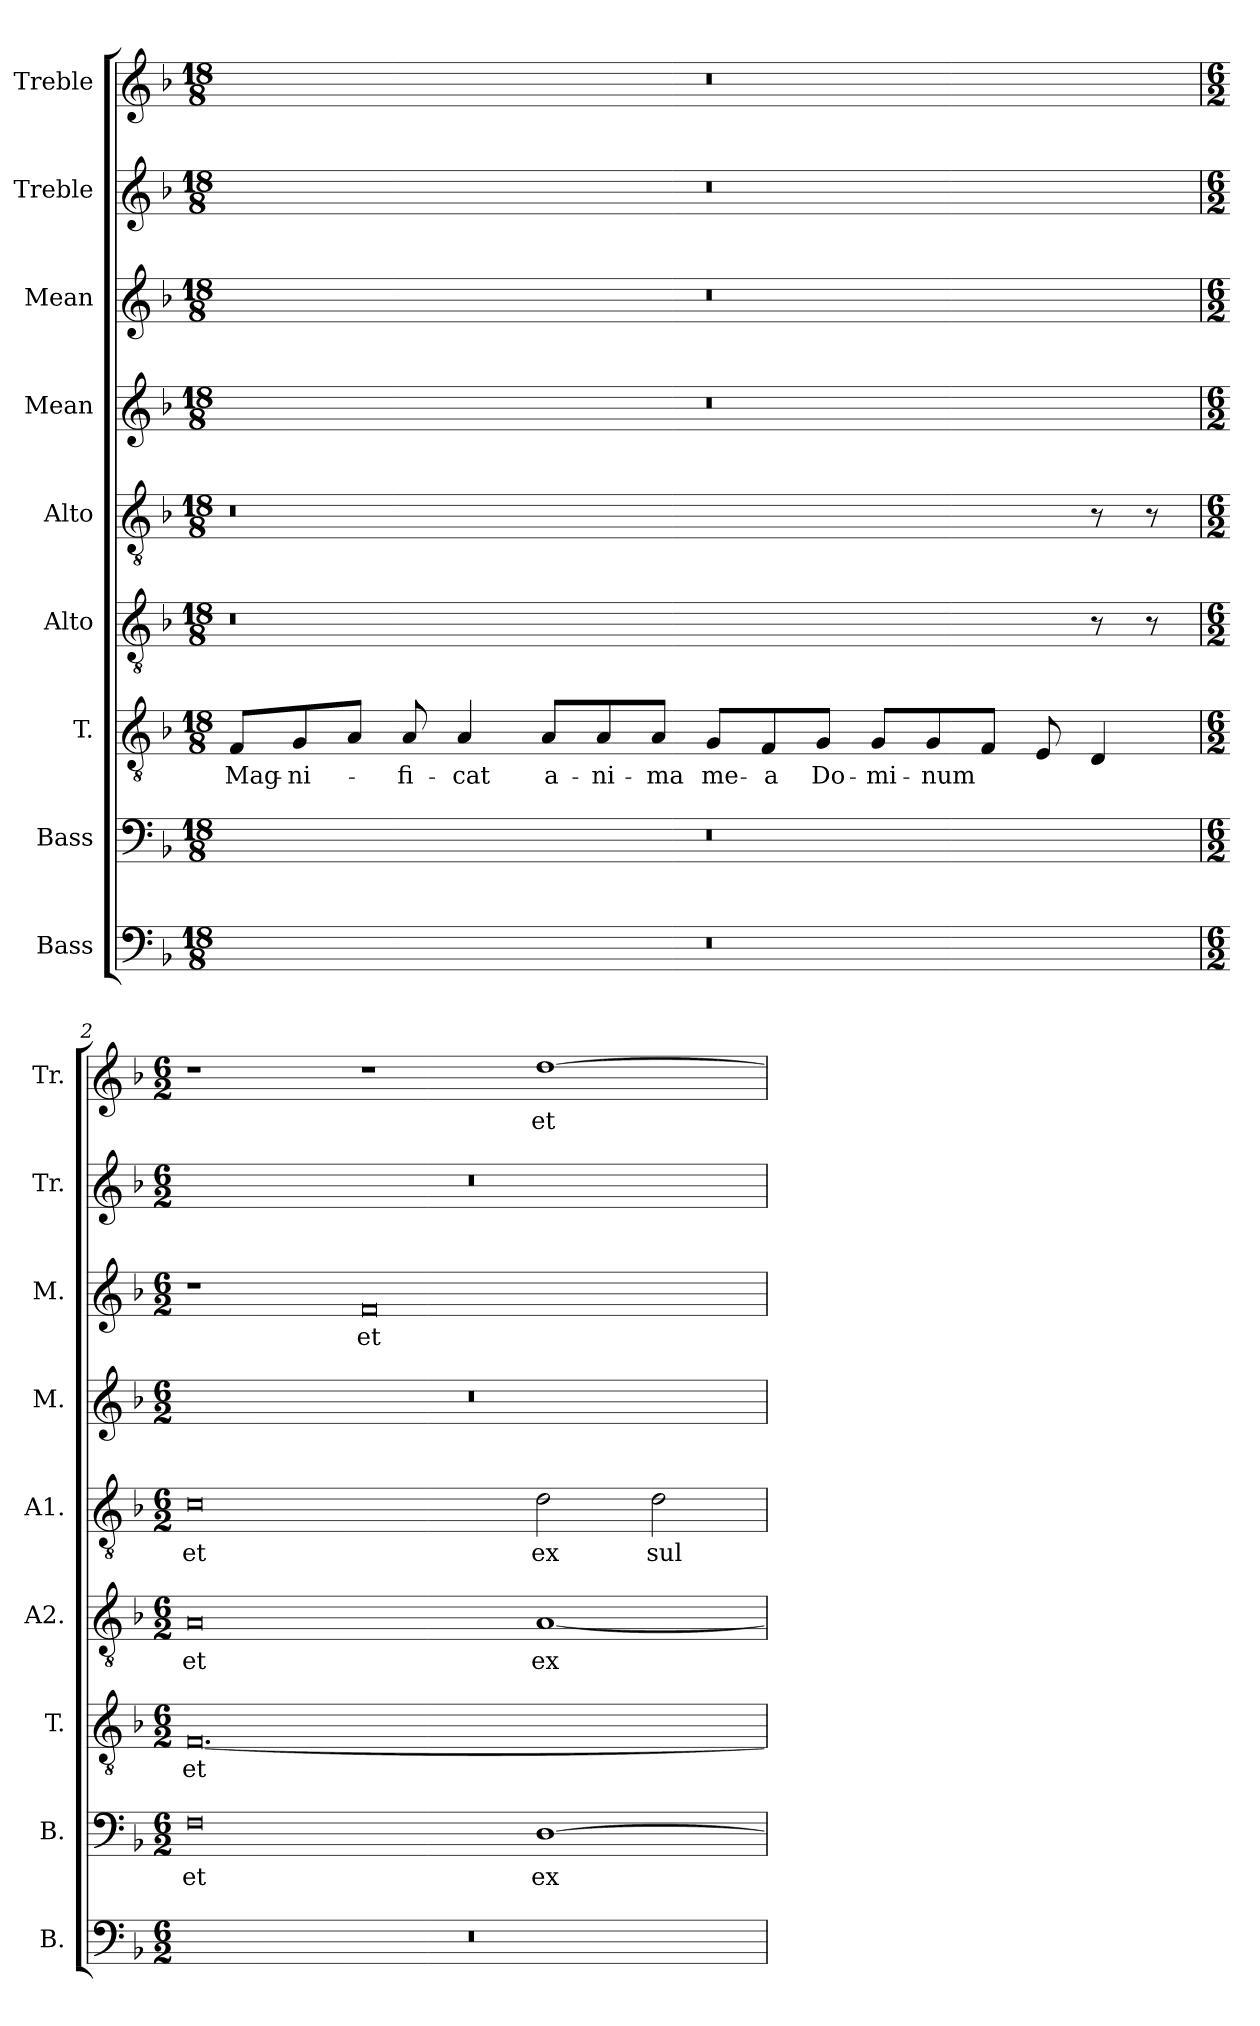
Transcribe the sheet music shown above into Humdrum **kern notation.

**kern	**kern	**text	**kern	**text	**kern	**text	**kern	**text	**kern	**kern	**text	**kern	**kern	**text
*part9	*part8	*part8	*part7	*part7	*part6	*part6	*part5	*part5	*part4	*part3	*part3	*part2	*part1	*part1
*staff9	*staff8	*staff8	*staff7	*staff7	*staff6	*staff6	*staff5	*staff5	*staff4	*staff3	*staff3	*staff2	*staff1	*staff1
*I"Bass	*I"Bass	*	*I"T.	*	*I"Alto	*	*I"Alto	*	*I"Mean	*I"Mean	*	*I"Treble	*I"Treble	*
*I'B.	*I'B.	*	*I'T.	*	*I'A2.	*	*I'A1.	*	*I'M.	*I'M.	*	*I'Tr.	*I'Tr.	*
!!LO:PB:g=z
*clefF4	*clefF4	*	*clefGv2	*	*clefGv2	*	*clefGv2	*	*clefG2	*clefG2	*	*clefG2	*clefG2	*
*	*	*	*ITrd7c12	*	*ITrd7c12	*	*ITrd7c12	*	*	*	*	*	*	*
*k[b-]	*k[b-]	*	*k[b-]	*	*k[b-]	*	*k[b-]	*	*k[b-]	*k[b-]	*	*k[b-]	*k[b-]	*
*F:	*F:	*	*F:	*	*F:	*	*F:	*	*F:	*F:	*	*F:	*F:	*
*M18/8	*M18/8	*	*M18/8	*	*M18/8	*	*M18/8	*	*M18/8	*M18/8	*	*M18/8	*M18/8	*
=1	=1	=1	=1	=1	=1	=1	=1	=1	=1	=1	=1	=1	=1	=1
!LO:N:vis=1	!LO:N:vis=1	!	!	!	!	!	!	!	!	!	!	!	!	!
!	!	!	!	!LO:LY:b:color=#000000	!	!	!	!	!LO:N:vis=1	!LO:N:vis=1	!	!LO:N:vis=1	!LO:N:vis=1	!
4%9r	4%9r	.	8FFi/L	Mag-	0r	.	0r	.	4%9r	4%9r	.	4%9r	4%9r	.
!	!	!	!	!LO:LY:b:color=#000000	!	!	!	!	!	!	!	!	!	!
.	.	.	8GGi/	-ni-	.	.	.	.	.	.	.	.	.	.
.	.	.	8AAi/J	.	.	.	.	.	.	.	.	.	.	.
!	!	!	!	!LO:LY:b:color=#000000	!	!	!	!	!	!	!	!	!	!
.	.	.	8AAi/	-fi-	.	.	.	.	.	.	.	.	.	.
!	!	!	!	!LO:LY:b:color=#000000	!	!	!	!	!	!	!	!	!	!
.	.	.	4AAi/	-cat	.	.	.	.	.	.	.	.	.	.
!	!	!	!	!LO:LY:b:color=#000000	!	!	!	!	!	!	!	!	!	!
.	.	.	8AAi/L	a-	.	.	.	.	.	.	.	.	.	.
!	!	!	!	!LO:LY:b:color=#000000	!	!	!	!	!	!	!	!	!	!
.	.	.	8AAi/	-ni-	.	.	.	.	.	.	.	.	.	.
!	!	!	!	!LO:LY:b:color=#000000	!	!	!	!	!	!	!	!	!	!
.	.	.	8AAi/J	-ma	.	.	.	.	.	.	.	.	.	.
!	!	!	!	!LO:LY:b:color=#000000	!	!	!	!	!	!	!	!	!	!
.	.	.	8GGi/L	me-	.	.	.	.	.	.	.	.	.	.
!	!	!	!	!LO:LY:b:color=#000000	!	!	!	!	!	!	!	!	!	!
.	.	.	8FFi/	-a	.	.	.	.	.	.	.	.	.	.
!	!	!	!	!LO:LY:b:color=#000000	!	!	!	!	!	!	!	!	!	!
.	.	.	8GGi/J	Do-	.	.	.	.	.	.	.	.	.	.
!	!	!	!	!LO:LY:b:color=#000000	!	!	!	!	!	!	!	!	!	!
.	.	.	8GGi/L	-mi-	.	.	.	.	.	.	.	.	.	.
!	!	!	!	!LO:LY:b:color=#000000	!	!	!	!	!	!	!	!	!	!
.	.	.	8GGi/	-num	.	.	.	.	.	.	.	.	.	.
.	.	.	8FFi/J	.	.	.	.	.	.	.	.	.	.	.
.	.	.	8EEi/	.	.	.	.	.	.	.	.	.	.	.
.	.	.	4DDi/	.	8r	.	8r	.	.	.	.	.	.	.
.	.	.	.	.	8r	.	8r	.	.	.	.	.	.	.
!!LO:LB:g=z
=2	=2	=2	=2	=2	=2	=2	=2	=2	=2	=2	=2	=2	=2	=2
*M6/2	*M6/2	*	*M6/2	*	*M6/2	*	*M6/2	*	*M6/2	*M6/2	*	*M6/2	*M6/2	*
!LO:N:vis=1	!	!	!	!	!	!	!	!	!	!	!	!	!	!
!	!	!LO:LY:b:color=#000000	!	!	!	!	!	!	!	!	!	!	!	!
!	!	!	!	!LO:LY:b:color=#000000	!	!	!	!	!	!	!	!	!	!
!	!	!	!	!	!	!LO:LY:b:color=#000000	!	!	!	!	!	!	!	!
*	*	*	*	*	*	*	*	*	*	*	*	*	*MM216	*
!	!	!	!	!	!	!	!	!LO:LY:b:color=#000000	!LO:N:vis=1	!	!	!LO:N:vis=1	!	!
0.r	0Fi	et	[<0.FFi	et	0AAi	et	0Ci	et	0.r	1r	.	0.r	1r	.
!	!	!	!	!	!	!	!	!	!	!	!LO:LY:b:color=#000000	!	!	!
.	.	.	.	.	.	.	.	.	.	0fi	et	.	1r	.
!	!	!LO:LY:b:color=#000000	!	!	!	!	!	!	!	!	!	!	!	!
!	!	!	!	!	!	!LO:LY:b:color=#000000	!	!	!	!	!	!	!	!
!	!	!	!	!	!	!	!	!LO:LY:b:color=#000000	!	!	!	!	!	!
!	!	!	!	!	!	!	!	!	!	!	!	!	!	!LO:LY:b:color=#000000
.	[<1Di	ex	.	.	[<1AAi	ex	2Di\	ex	.	.	.	.	[>1ddi	et
!	!	!	!	!	!	!	!	!LO:LY:b:color=#000000	!	!	!	!	!	!
.	.	.	.	.	.	.	2Di\	sul	.	.	.	.	.	.
=	=	=	=	=	=	=	=	=	=	=	=	=	=	=
*-	*-	*-	*-	*-	*-	*-	*-	*-	*-	*-	*-	*-	*-	*-
